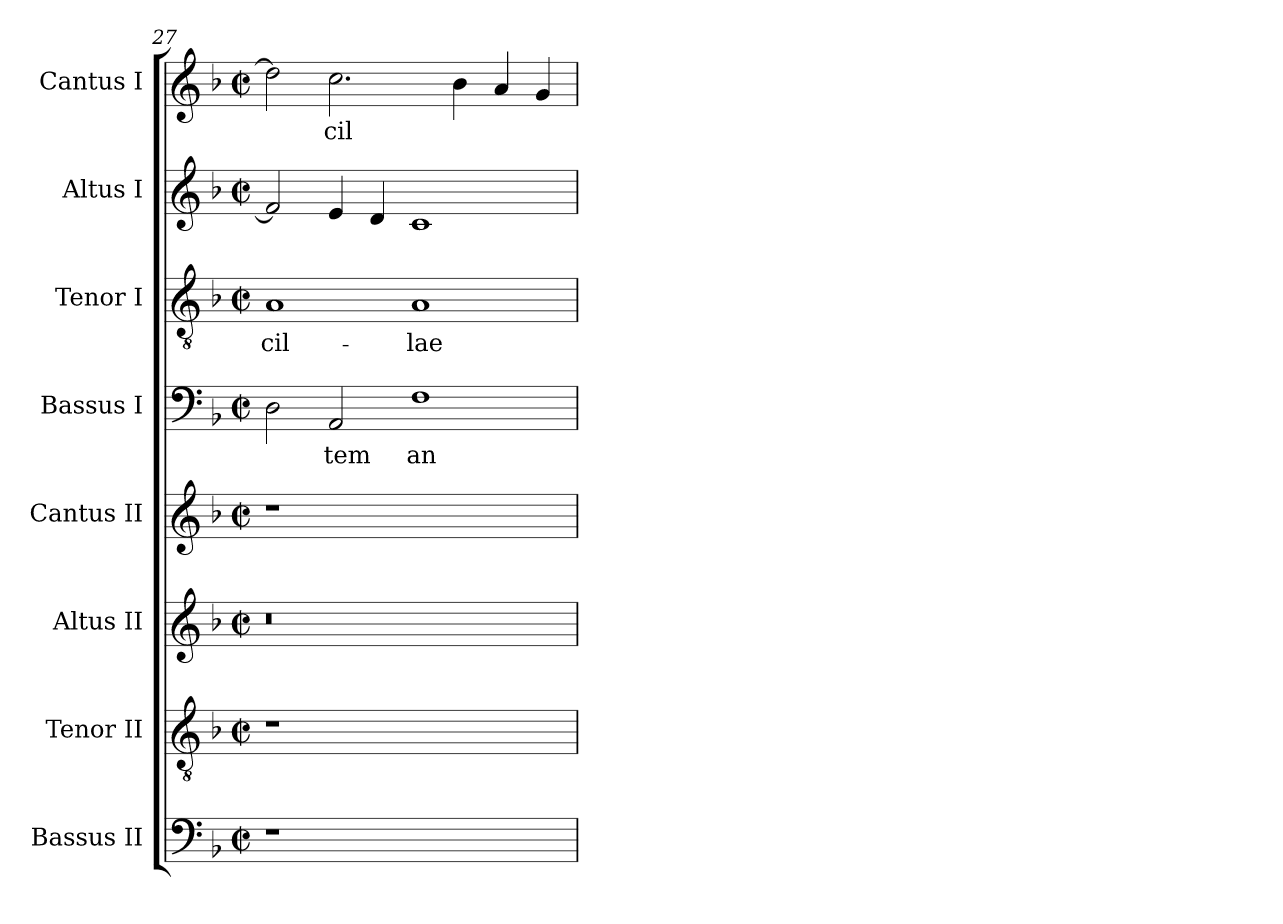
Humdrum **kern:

**kern	**kern	**kern	**kern	**kern	**text	**kern	**text	**kern	**text	**kern	**text
*part8	*part7	*part6	*part5	*part4	*part4	*part3	*part3	*part2	*part2	*part1	*part1
*staff8	*staff7	*staff6	*staff5	*staff4	*staff4	*staff3	*staff3	*staff2	*staff2	*staff1	*staff1
*I"Bassus II	*I"Tenor II	*I"Altus II	*I"Cantus II	*I"Bassus I	*	*I"Tenor I	*	*I"Altus I	*	*I"Cantus I	*
*clefF4	*clefGv2	*clefG2	*clefG2	*clefF4	*	*clefGv2	*	*clefG2	*	*clefG2	*
*k[b-]	*k[b-]	*k[b-]	*k[b-]	*k[b-]	*	*k[b-]	*	*k[b-]	*	*k[b-]	*
*F:	*F:	*F:	*F:	*F:	*	*F:	*	*F:	*	*F:	*
*M2/2	*M2/2	*M2/2	*M2/2	*M2/2	*	*M2/2	*	*M2/2	*	*M2/2	*
*met(c|)	*met(c|)	*met(c|)	*met(c|)	*met(c|)	*	*met(c|)	*	*met(c|)	*	*met(c|)	*
=27	=27	=27	=27	=27	=27	=27	=27	=27	=27	=27	=27
!	!	!	!	!	!LO:LY:b:cj	!	!LO:LY:b:cj	!	!LO:LY:b:cj	!	!LO:LY:b:cj
1r	1r	0r	1r	2D\	--	1A	-cil-	2f/]	.	2dd\]	.
!	!	!	!	!	!LO:LY:b:cj	!	!	!	!LO:LY:b:cj	!	!LO:LY:b:cj
.	.	.	.	2AA/	-tem	.	.	4e/	.	2.cc\	cil
!	!	!	!	!	!	!	!	!	!LO:LY:b:cj	!	!
.	.	.	.	.	.	.	.	4d/	.	.	.
!	!	!	!	!	!LO:LY:b:cj	!	!LO:LY:b:cj	!	!LO:LY:b:cj	!	!
1ryy	1ryy	.	1ryy	1F	an-	1A	-lae	1c	.	.	.
!	!	!	!	!	!	!	!	!	!	!	!LO:LY:b:cj
.	.	.	.	.	.	.	.	.	.	4b-\	.
!	!	!	!	!	!	!	!	!	!	!	!LO:LY:b:cj
.	.	.	.	.	.	.	.	.	.	4a/	.
!	!	!	!	!	!	!	!	!	!	!	!LO:LY:b:cj
.	.	.	.	.	.	.	.	.	.	4g/	.
=	=	=	=	=	=	=	=	=	=	=	=
*-	*-	*-	*-	*-	*-	*-	*-	*-	*-	*-	*-
